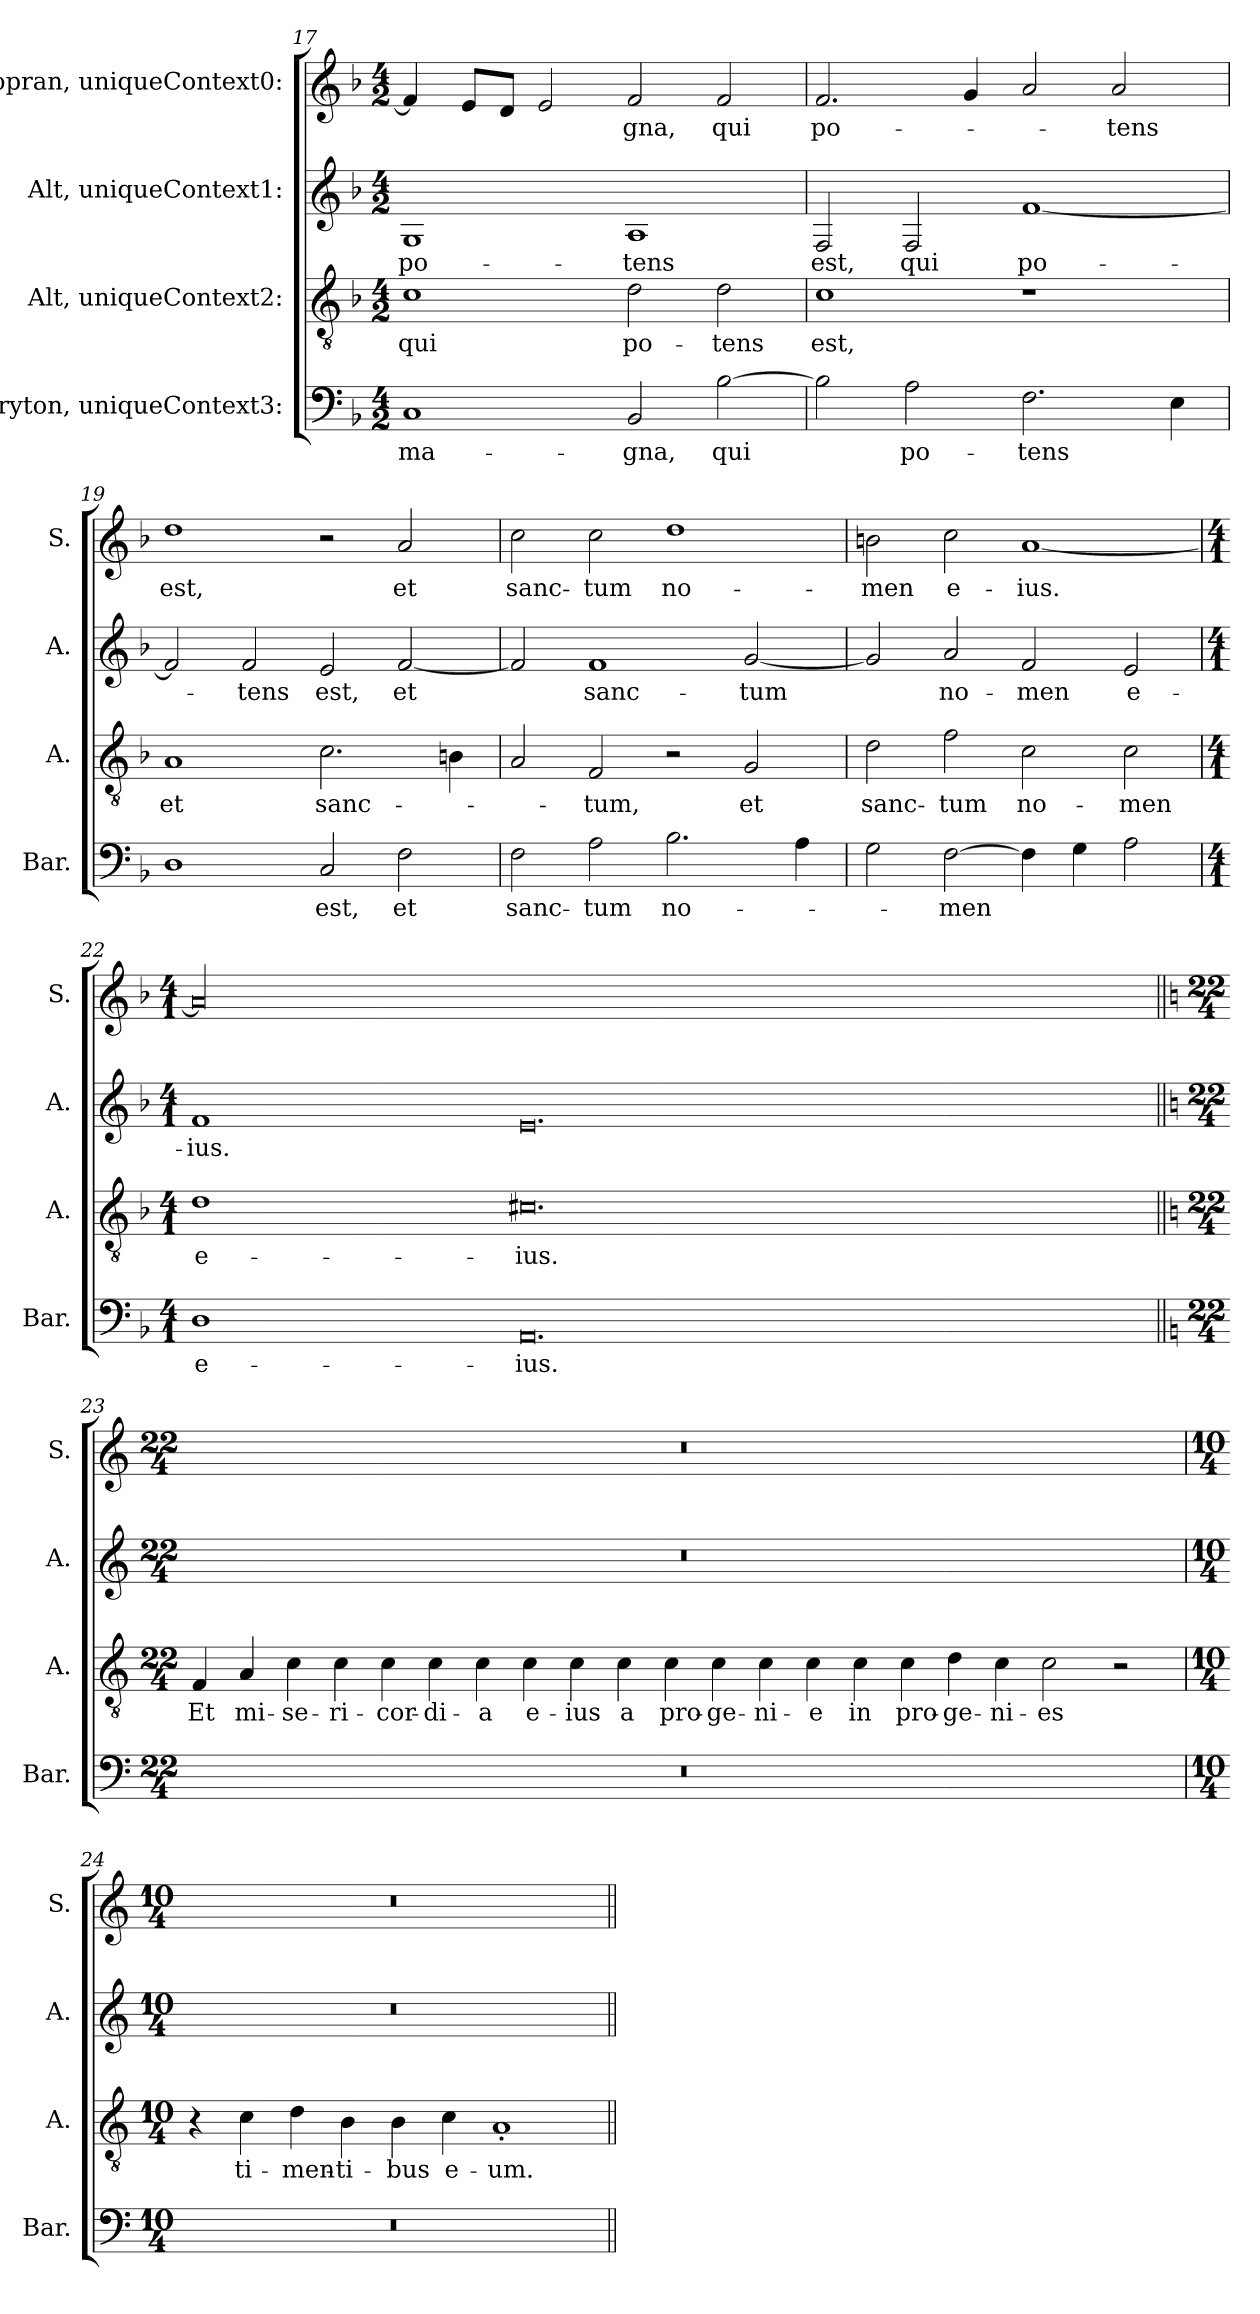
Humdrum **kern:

**kern	**text	**kern	**text	**kern	**text	**kern	**text
*part4	*part4	*part3	*part3	*part2	*part2	*part1	*part1
*staff4	*staff4	*staff3	*staff3	*staff2	*staff2	*staff1	*staff1
*I"Baryton, uniqueContext3:	*	*I"Alt, uniqueContext2:	*	*I"Alt, uniqueContext1:	*	*I"Sopran, uniqueContext0:	*
*I'Bar.	*	*I'A.	*	*I'A.	*	*I'S.	*
*clefF4	*	*clefGv2	*	*clefG2	*	*clefG2	*
*k[b-]	*	*k[b-]	*	*k[b-]	*	*k[b-]	*
*M4/2	*	*M4/2	*	*M4/2	*	*M4/2	*
=17	=17	=17	=17	=17	=17	=17	=17
!	!LO:LY:b	!	!LO:LY:b	!	!LO:LY:b	!	!
1C	ma-	1c	qui	1G	po-	4f/]	.
.	.	.	.	.	.	8e/L	.
.	.	.	.	.	.	8d/J	.
.	.	.	.	.	.	2e/	.
!	!LO:LY:b	!	!LO:LY:b	!	!LO:LY:b	!	!LO:LY:b
2BB-/	-gna,	2d\	po-	1A	-tens	2f/	-gna,
!	!LO:LY:b	!	!LO:LY:b	!	!	!	!LO:LY:b
[2B-\	qui	2d\	-tens	.	.	2f/	qui
=18	=18	=18	=18	=18	=18	=18	=18
!	!	!	!LO:LY:b	!	!LO:LY:b	!	!LO:LY:b
2B-\]	.	1c	est,	2F/	est,	2.f/	po-
!	!LO:LY:b	!	!	!	!LO:LY:b	!	!
2A\	po-	.	.	2F/	qui	.	.
.	.	.	.	.	.	4g/	.
!	!LO:LY:b	!	!	!	!LO:LY:b	!	!
2.F\	-tens	1r	.	[1f	po-	2a/	.
!	!	!	!	!	!	!	!LO:LY:b
.	.	.	.	.	.	2a/	-tens
4E\	.	.	.	.	.	.	.
!!LO:PB:g=z
=19	=19	=19	=19	=19	=19	=19	=19
!	!	!	!LO:LY:b	!	!	!	!LO:LY:b
1D	.	1A	et	2f/]	.	1dd	est,
!	!	!	!	!	!LO:LY:b	!	!
.	.	.	.	2f/	-tens	.	.
!	!LO:LY:b	!	!LO:LY:b	!	!LO:LY:b	!	!
2C/	est,	2.c\	sanc-	2e/	est,	2r	.
!	!LO:LY:b	!	!	!	!LO:LY:b	!	!LO:LY:b
2F\	et	.	.	[2f/	et	2a/	et
.	.	4Bn\	.	.	.	.	.
=20	=20	=20	=20	=20	=20	=20	=20
!	!LO:LY:b	!	!	!	!	!	!LO:LY:b
2F\	sanc-	2A/	.	2f/]	.	2cc\	sanc-
!	!LO:LY:b	!	!LO:LY:b	!	!LO:LY:b	!	!LO:LY:b
2A\	-tum	2F/	-tum,	1f	sanc-	2cc\	-tum
!	!LO:LY:b	!	!	!	!	!	!LO:LY:b
2.B-\	no-	2r	.	.	.	1dd	no-
!	!	!	!LO:LY:b	!	!LO:LY:b	!	!
.	.	2G/	et	[2g/	-tum	.	.
4A\	.	.	.	.	.	.	.
=21	=21	=21	=21	=21	=21	=21	=21
!	!	!	!LO:LY:b	!	!	!	!LO:LY:b
2G\	.	2d\	sanc-	2g/]	.	2bn\	-men
!	!LO:LY:b	!	!LO:LY:b	!	!LO:LY:b	!	!LO:LY:b
[2F\	-men	2f\	-tum	2a/	no-	2cc\	e-
!	!	!	!LO:LY:b	!	!LO:LY:b	!	!LO:LY:b
4F\]	.	2c\	no-	2f/	-men	[1a	-ius.
4G\	.	.	.	.	.	.	.
!	!	!	!LO:LY:b	!	!LO:LY:b	!	!
2A\	.	2c\	-men	2e/	e-	.	.
=22	=22	=22	=22	=22	=22	=22	=22
*M4/1	*	*M4/1	*	*M4/1	*	*M4/1	*
!	!LO:LY:b	!	!LO:LY:b	!	!LO:LY:b	!	!
1D	e-	1d	e-	1f	-ius.	00a/]	.
!	!LO:LY:b	!	!LO:LY:b	!	!	!	!
0.AA	-ius.	0.c#X	-ius.	0.e	.	.	.
!!LO:LB:g=z
=23||	=23||	=23||	=23||	=23||	=23||	=23||	=23||
*k[]	*	*k[]	*	*k[]	*	*k[]	*
*M22/4	*	*M22/4	*	*M22/4	*	*M22/4	*
*	*	*	*	*	*	*MM172	*
!	!	!	!LO:LY:b	!	!	!	!
2%11r	.	4F/	Et	2%11r	.	2%11r	.
!	!	!	!LO:LY:b	!	!	!	!
.	.	4A/	mi-	.	.	.	.
!	!	!	!LO:LY:b	!	!	!	!
.	.	4c\	-se-	.	.	.	.
!	!	!	!LO:LY:b	!	!	!	!
.	.	4c\	-ri-	.	.	.	.
!	!	!	!LO:LY:b	!	!	!	!
.	.	4c\	-cor-	.	.	.	.
!	!	!	!LO:LY:b	!	!	!	!
.	.	4c\	-di-	.	.	.	.
!	!	!	!LO:LY:b	!	!	!	!
.	.	4c\	-a	.	.	.	.
!	!	!	!LO:LY:b	!	!	!	!
.	.	4c\	e-	.	.	.	.
!	!	!	!LO:LY:b	!	!	!	!
.	.	4c\	-ius	.	.	.	.
!	!	!	!LO:LY:b	!	!	!	!
.	.	4c\	a	.	.	.	.
!	!	!	!LO:LY:b	!	!	!	!
.	.	4c\	pro-	.	.	.	.
!	!	!	!LO:LY:b	!	!	!	!
.	.	4c\	-ge-	.	.	.	.
!	!	!	!LO:LY:b	!	!	!	!
.	.	4c\	-ni-	.	.	.	.
!	!	!	!LO:LY:b	!	!	!	!
.	.	4c\	-e	.	.	.	.
!	!	!	!LO:LY:b	!	!	!	!
.	.	4c\	in	.	.	.	.
!	!	!	!LO:LY:b	!	!	!	!
.	.	4c\	pro-	.	.	.	.
!	!	!	!LO:LY:b	!	!	!	!
.	.	4d\	-ge-	.	.	.	.
!	!	!	!LO:LY:b	!	!	!	!
.	.	4c\	-ni-	.	.	.	.
!	!	!	!LO:LY:b	!	!	!	!
.	.	2c\	-es	.	.	.	.
.	.	2r	.	.	.	.	.
!!LO:LB:g=z
=24	=24	=24	=24	=24	=24	=24	=24
*M10/4	*	*M10/4	*	*M10/4	*	*M10/4	*
2%5r	.	4r	.	2%5r	.	2%5r	.
!	!	!	!LO:LY:b	!	!	!	!
.	.	4c\	ti-	.	.	.	.
!	!	!	!LO:LY:b	!	!	!	!
.	.	4d\	-men-	.	.	.	.
!	!	!	!LO:LY:b	!	!	!	!
.	.	4B\	-ti-	.	.	.	.
!	!	!	!LO:LY:b	!	!	!	!
.	.	4B\	-bus	.	.	.	.
!	!	!	!LO:LY:b	!	!	!	!
.	.	4c\	e-	.	.	.	.
!	!	!	!LO:LY:b	!	!	!	!
.	.	1A'	-um.	.	.	.	.
=||	=||	=||	=||	=||	=||	=||	=||
*-	*-	*-	*-	*-	*-	*-	*-
